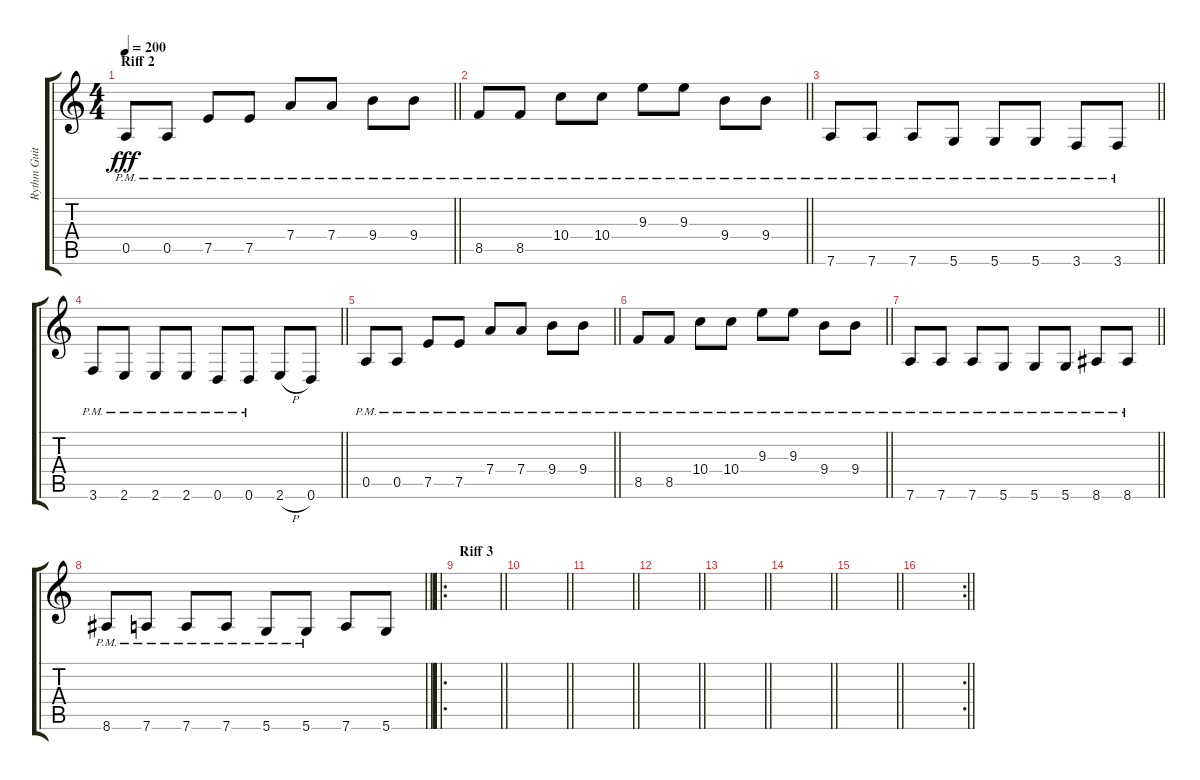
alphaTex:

\track ("Rythm Guitar Dub" "Rythm Guit") {instrument distortionguitar}
\staff {score tabs}
\tuning (E4 B3 G3 D3 A2 D2) {hide}
\ts (4 4)
\section ("" "Riff 2")
\tempo 200
\clef g2
\barLineRight lightlight
\ks c
0.5{pm}.8{dy fff} 0.5{pm}.8 7.5{pm}.8 7.5{pm}.8 7.4{pm}.8 7.4{pm}.8 9.4{pm}.8 9.4{pm}.8 |
\barLineRight lightlight
8.5{pm}.8 8.5{pm}.8 10.4{pm}.8 10.4{pm}.8 9.3{pm}.8 9.3{pm}.8 9.4{pm}.8 9.4{pm}.8 |
\barLineRight lightlight
7.6{pm}.8 7.6{pm}.8 7.6{pm}.8 5.6{pm}.8 5.6{pm}.8 5.6{pm}.8 3.6{pm}.8 3.6{pm}.8 |
\barLineRight lightlight
3.6{pm}.8 2.6{pm}.8 2.6{pm}.8 2.6{pm}.8 0.6{pm}.8 0.6{pm}.8 2.6{h}.8 0.6.8 |
\barLineRight lightlight
0.5{pm}.8 0.5{pm}.8 7.5{pm}.8 7.5{pm}.8 7.4{pm}.8 7.4{pm}.8 9.4{pm}.8 9.4{pm}.8 |
\barLineRight lightlight
8.5{pm}.8 8.5{pm}.8 10.4{pm}.8 10.4{pm}.8 9.3{pm}.8 9.3{pm}.8 9.4{pm}.8 9.4{pm}.8 |
\barLineRight lightlight
7.6{pm}.8 7.6{pm}.8 7.6{pm}.8 5.6{pm}.8 5.6{pm}.8 5.6{pm}.8 8.6{pm}.8 8.6{pm}.8 |
\barLineRight lightlight
8.6{pm}.8 7.6{pm}.8 7.6{pm}.8 7.6{pm}.8 5.6{pm}.8 5.6{pm}.8 7.6.8 5.6.8 |
\ro
\section ("" "Riff 3")
\barLineRight lightlight
|
\barLineRight lightlight
|
\barLineRight lightlight
|
\barLineRight lightlight
|
\barLineRight lightlight
|
\barLineRight lightlight
|
\barLineRight lightlight
|
\rc 2
\barLineRight lightlight
